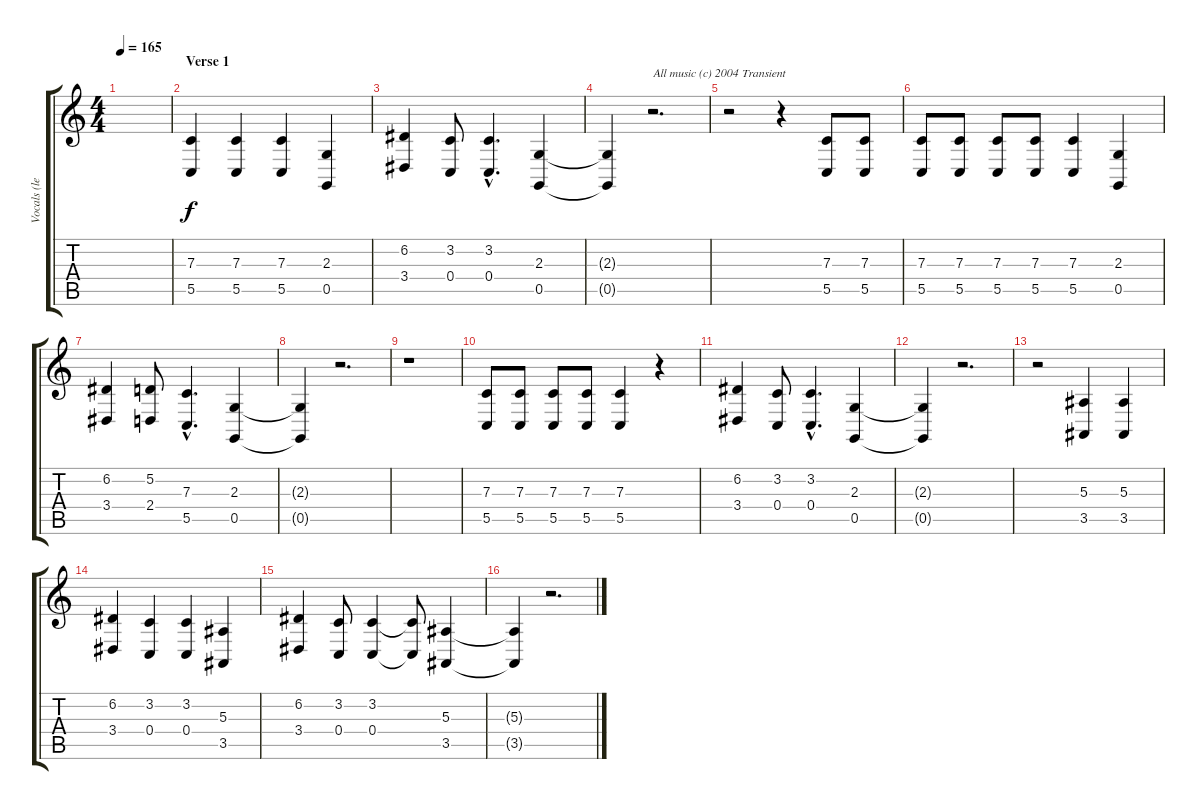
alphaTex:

\track ("Vocals (lead)" "Vocals (le") {instrument stringensemble1}
\staff {score tabs}
\tuning (D4 A3 F3 C3 G2 C2) {hide}
\ts (4 4)
\tempo 165
\clef g2
\ks c
|
\section ("" "Verse 1")
(7.3 5.5).4{txt ""} (7.3 5.5).4 (7.3 5.5).4 (2.3 0.5).4 |
(6.2 3.4).4 (3.2 0.4).8 (3.2{hac} 0.4{hac}).4{d} (2.3 0.5).4 |
(2.3{t} 0.5{t}).4 r.2{d txt "All music (c) 2004 Transient"} |
r.2 r.4 (7.3 5.5).8 (7.3 5.5).8 |
(7.3 5.5).8 (7.3 5.5).8 (7.3 5.5).8 (7.3 5.5).8 (7.3 5.5).4 (2.3 0.5).4 |
(6.2 3.4).4 (5.2 2.4).8 (7.3{hac} 5.5{hac}).4{d} (2.3 0.5).4 |
(2.3{t} 0.5{t}).4 r.2{d} |
r.1 |
(7.3 5.5).8 (7.3 5.5).8 (7.3 5.5).8 (7.3 5.5).8 (7.3 5.5).4 r.4 |
(6.2 3.4).4 (3.2 0.4).8 (3.2{hac} 0.4{hac}).4{d} (2.3 0.5).4 |
(2.3{t} 0.5{t}).4 r.2{d} |
r.2 (5.3 3.5).4 (5.3 3.5).4 |
(6.2 3.4).4 (3.2 0.4).4 (3.2 0.4).4 (5.3 3.5).4 |
(6.2 3.4).4 (3.2 0.4).8 (3.2 0.4).4 (3.2{t} 0.4{t}).8 (5.3 3.5).4 |
(5.3{t} 3.5{t}).4 r.2{d}
